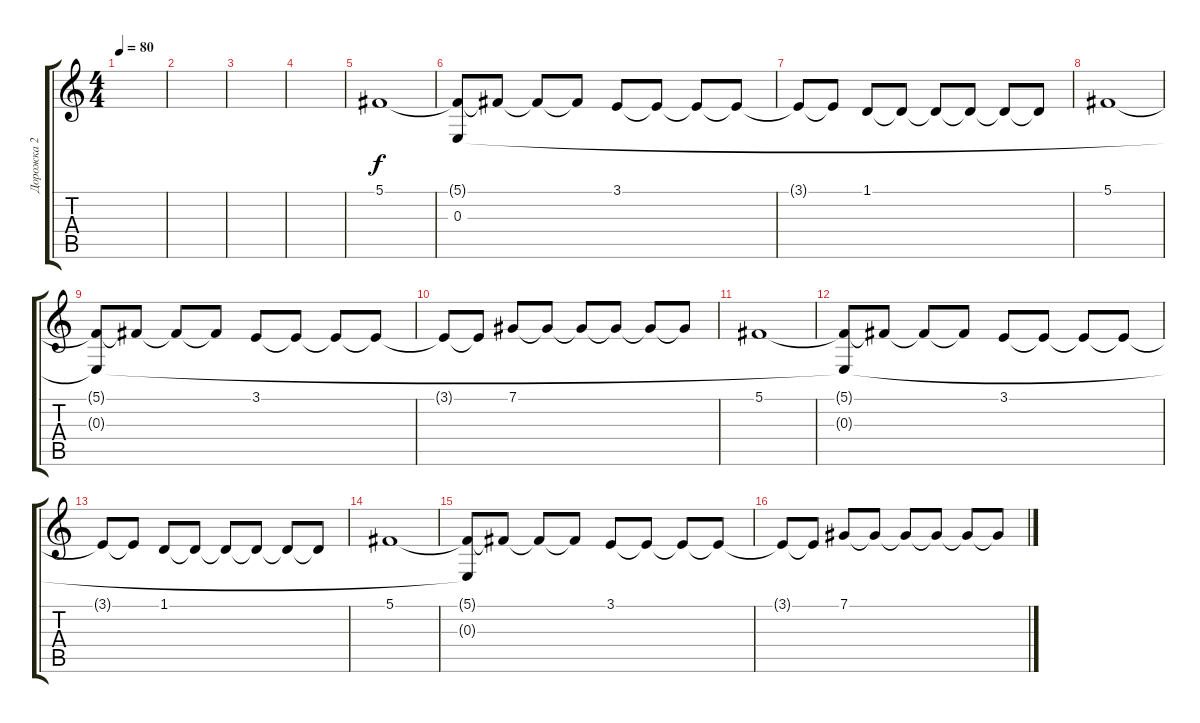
\track ("Дорожка 2" "Дорожка 2") {instrument pad2warm}
\staff {score tabs}
\tuning (Db4 Ab3 E3 B2 Gb2 Db2) {hide}
\ts (4 4)
\tempo 80
\clef g2
\ks c
|
|
|
|
5.1.1 |
(5.1{t} 0.3).8 5.1{t}.8 5.1{t}.8 5.1{t}.8 3.1.8 3.1{t}.8 3.1{t}.8 3.1{t}.8 |
3.1{t}.8 3.1{t}.8 1.1.8 1.1{t}.8 1.1{t}.8 1.1{t}.8 1.1{t}.8 1.1{t}.8 |
5.1.1 |
(5.1{t} 0.3{t}).8 5.1{t}.8 5.1{t}.8 5.1{t}.8 3.1.8 3.1{t}.8 3.1{t}.8 3.1{t}.8 |
3.1{t}.8 3.1{t}.8 7.1.8 7.1{t}.8 7.1{t}.8 7.1{t}.8 7.1{t}.8 7.1{t}.8 |
5.1.1 |
(5.1{t} 0.3{t}).8 5.1{t}.8 5.1{t}.8 5.1{t}.8 3.1.8 3.1{t}.8 3.1{t}.8 3.1{t}.8 |
3.1{t}.8 3.1{t}.8 1.1.8 1.1{t}.8 1.1{t}.8 1.1{t}.8 1.1{t}.8 1.1{t}.8 |
5.1.1 |
(5.1{t} 0.3{t}).8 5.1{t}.8 5.1{t}.8 5.1{t}.8 3.1.8 3.1{t}.8 3.1{t}.8 3.1{t}.8 |
3.1{t}.8 3.1{t}.8 7.1.8 7.1{t}.8 7.1{t}.8 7.1{t}.8 7.1{t}.8 7.1{t}.8
